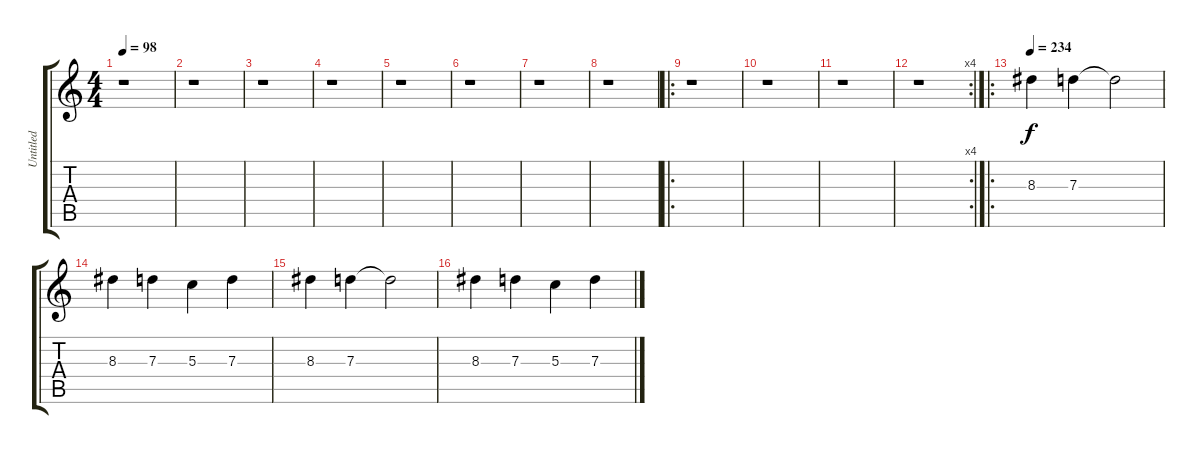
\track ("Untitled" "Untitled") {instrument distortionguitar}
\staff {score tabs}
\tuning (E4 B3 G3 D3 A2 E2) {hide}
\ts (4 4)
\tempo 98
\clef g2
\ks c
r.1{dy f instrument distortionguitar} |
r.1 |
r.1 |
r.1 |
r.1 |
r.1 |
r.1 |
r.1 |
\ro
r.1 |
r.1 |
r.1 |
\rc 4
r.1 |
\ro
\tempo 234
8.3.4 7.3.4 7.3{t}.2 |
8.3.4 7.3.4 5.3.4 7.3.4 |
8.3.4 7.3.4 7.3{t}.2 |
8.3.4 7.3.4 5.3.4 7.3.4
